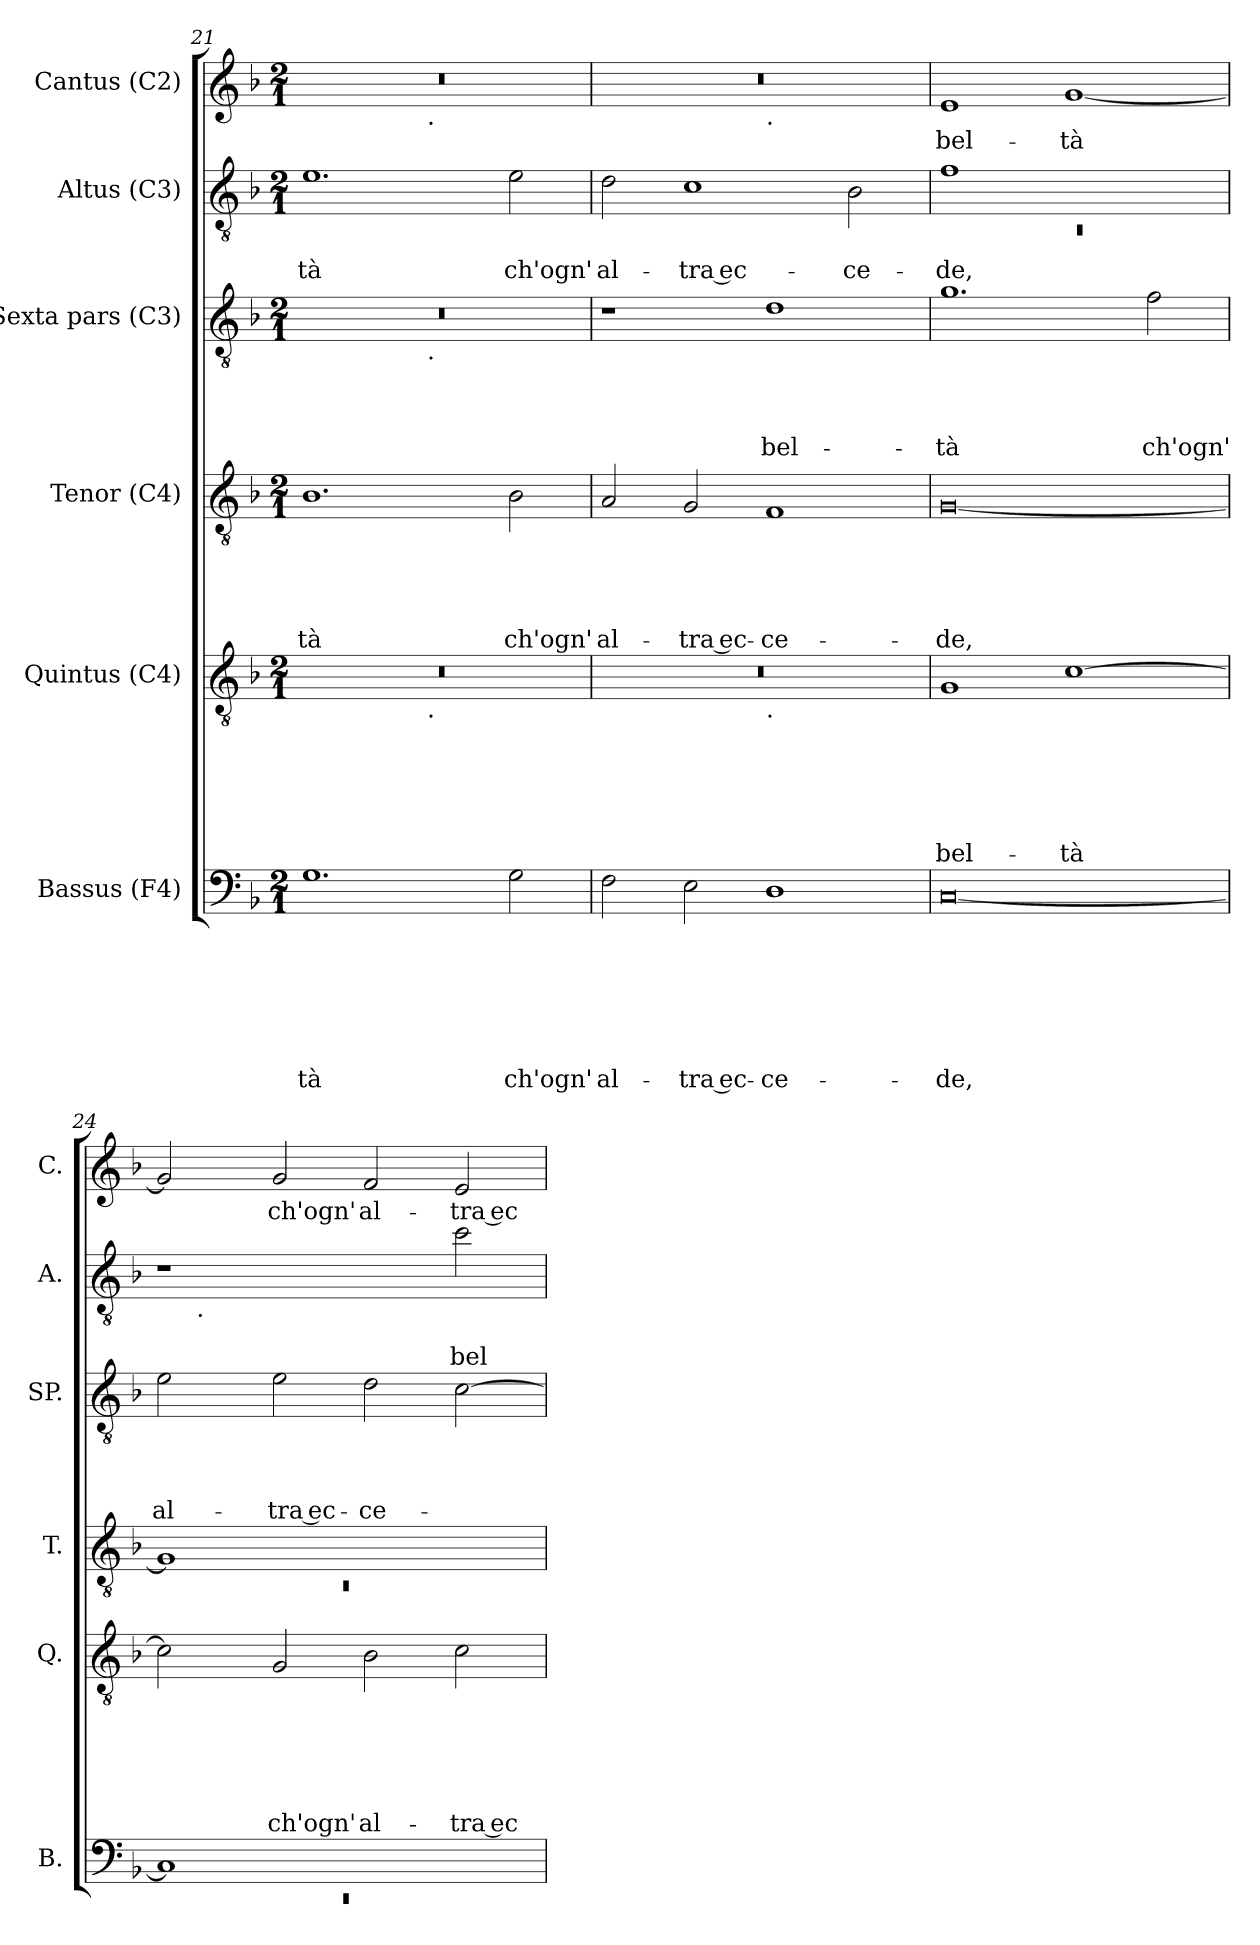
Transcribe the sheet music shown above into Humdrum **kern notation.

**kern	**text	**text	**text	**text	**text	**text	**text	**kern	**text	**text	**text	**text	**text	**text	**kern	**text	**text	**text	**text	**text	**kern	**text	**text	**text	**text	**kern	**text	**text	**kern	**text
*part6	*part6	*part6	*part6	*part6	*part6	*part6	*part6	*part5	*part5	*part5	*part5	*part5	*part5	*part5	*part4	*part4	*part4	*part4	*part4	*part4	*part3	*part3	*part3	*part3	*part3	*part2	*part2	*part2	*part1	*part1
*staff6	*staff6	*staff6	*staff6	*staff6	*staff6	*staff6	*staff6	*staff5	*staff5	*staff5	*staff5	*staff5	*staff5	*staff5	*staff4	*staff4	*staff4	*staff4	*staff4	*staff4	*staff3	*staff3	*staff3	*staff3	*staff3	*staff2	*staff2	*staff2	*staff1	*staff1
*I"Bassus (F4)	*	*	*	*	*	*	*	*I"Quintus (C4)	*	*	*	*	*	*	*I"Tenor (C4)	*	*	*	*	*	*I"Sexta pars (C3)	*	*	*	*	*I"Altus (C3)	*	*	*I"Cantus (C2)	*
*I'B.	*	*	*	*	*	*	*	*I'Q.	*	*	*	*	*	*	*I'T.	*	*	*	*	*	*I'SP.	*	*	*	*	*I'A.	*	*	*I'C.	*
!!LO:LB:g=z
*clefF4	*	*	*	*	*	*	*	*clefGv2	*	*	*	*	*	*	*clefGv2	*	*	*	*	*	*clefGv2	*	*	*	*	*clefGv2	*	*	*clefG2	*
*k[b-]	*	*	*	*	*	*	*	*k[b-]	*	*	*	*	*	*	*k[b-]	*	*	*	*	*	*k[b-]	*	*	*	*	*k[b-]	*	*	*k[b-]	*
*F:	*	*	*	*	*	*	*	*F:	*	*	*	*	*	*	*F:	*	*	*	*	*	*F:	*	*	*	*	*F:	*	*	*F:	*
*M2/1	*	*	*	*	*	*	*	*M2/1	*	*	*	*	*	*	*M2/1	*	*	*	*	*	*M2/1	*	*	*	*	*M2/1	*	*	*M2/1	*
=21	=21	=21	=21	=21	=21	=21	=21	=21	=21	=21	=21	=21	=21	=21	=21	=21	=21	=21	=21	=21	=21	=21	=21	=21	=21	=21	=21	=21	=21	=21
!	!	!	!	!	!	!	!LO:LY:b	!	!	!	!	!	!	!	!	!	!	!	!	!LO:LY:b	!	!	!	!	!	!	!	!LO:LY:b	!	!
*	*	*	*	*	*	*	*	*^	*	*	*	*	*	*	*	*	*	*	*	*	*^	*	*	*	*	*	*	*	*^	*
1.G	.	.	.	.	.	.	-tà	0r	1ryy	.	.	.	.	.	.	1.B-	.	.	.	.	-tà	0r	1ryy	.	.	.	.	1.e	.	-tà	0r	1ryy	.
!	!	!	!	!	!	!	!	!	!	!	!	!	!	!	!	!	!	!	!	!	!	!	!	!	!	!	!	!	!	!	!	!LO:TX:b:t=.	!
!	!	!	!	!	!	!	!	!	!	!	!	!	!	!	!	!	!	!	!	!	!	!	!LO:TX:b:t=.	!	!	!	!	!	!	!	!	!	!
!	!	!	!	!	!	!	!	!	!LO:TX:b:t=.	!	!	!	!	!	!	!	!	!	!	!	!	!	!	!	!	!	!	!	!	!	!	!	!
.	.	.	.	.	.	.	.	.	1ryy	.	.	.	.	.	.	.	.	.	.	.	.	.	1ryy	.	.	.	.	.	.	.	.	1ryy	.
!	!	!	!	!	!	!	!LO:LY:b	!	!	!	!	!	!	!	!	!	!	!	!	!	!LO:LY:b	!	!	!	!	!	!	!	!	!LO:LY:b	!	!	!
2G\	.	.	.	.	.	.	ch'ogn'	.	.	.	.	.	.	.	.	2B-\	.	.	.	.	ch'ogn'	.	.	.	.	.	.	2e\	.	ch'ogn'	.	.	.
=22	=22	=22	=22	=22	=22	=22	=22	=22	=22	=22	=22	=22	=22	=22	=22	=22	=22	=22	=22	=22	=22	=22	=22	=22	=22	=22	=22	=22	=22	=22	=22	=22	=22
!	!	!	!	!	!	!	!LO:LY:b	!	!	!	!	!	!	!	!	!	!	!	!	!	!LO:LY:b	!	!	!	!	!	!	!	!	!LO:LY:b	!	!	!
*	*	*	*	*	*	*	*	*	*	*	*	*	*	*	*	*	*	*	*	*	*	*v	*v	*	*	*	*	*	*	*	*	*	*
2F\	.	.	.	.	.	.	al-	0r	1ryy	.	.	.	.	.	.	2A/	.	.	.	.	al-	1r	.	.	.	.	2d\	.	al-	0r	1ryy	.
!	!	!	!	!	!	!	!LO:LY:b:rj	!	!	!	!	!	!	!	!	!	!	!	!	!	!LO:LY:b:rj	!	!	!	!	!	!	!	!LO:LY:b:rj	!	!	!
2E\	.	.	.	.	.	.	-tra ec-	.	.	.	.	.	.	.	.	2G/	.	.	.	.	-tra ec-	.	.	.	.	.	1c	.	-tra ec-	.	.	.
!	!	!	!	!	!	!	!	!	!	!	!	!	!	!	!	!	!	!	!	!	!	!	!	!	!	!	!	!	!	!	!LO:TX:b:t=.	!
!	!	!	!	!	!	!	!	!	!LO:TX:b:t=.	!	!	!	!	!	!	!	!	!	!	!	!	!	!	!	!	!	!	!	!	!	!	!
!	!	!	!	!	!	!	!LO:LY:b	!	!	!	!	!	!	!	!	!	!	!	!	!	!LO:LY:b	!	!	!	!	!LO:LY:b	!	!	!	!	!	!
1D	.	.	.	.	.	.	-ce-	.	1ryy	.	.	.	.	.	.	1F	.	.	.	.	-ce-	1d	.	.	.	bel-	.	.	.	.	1ryy	.
!	!	!	!	!	!	!	!	!	!	!	!	!	!	!	!	!	!	!	!	!	!	!	!	!	!	!	!	!	!LO:LY:b	!	!	!
.	.	.	.	.	.	.	.	.	.	.	.	.	.	.	.	.	.	.	.	.	.	.	.	.	.	.	2B-\	.	-ce-	.	.	.
=23	=23	=23	=23	=23	=23	=23	=23	=23	=23	=23	=23	=23	=23	=23	=23	=23	=23	=23	=23	=23	=23	=23	=23	=23	=23	=23	=23	=23	=23	=23	=23	=23
*	*	*	*	*	*	*	*	*	*	*	*	*	*	*	*	*	*	*	*	*	*	*	*	*	*	*	*^	*	*	*	*	*
!	!	!	!	!	!	!	!LO:LY:b	!	!	!	!	!	!	!	!LO:LY:b	!	!	!	!	!	!LO:LY:b	!	!	!	!	!LO:LY:b	!	!LO:N:vis=1	!	!LO:LY:b	!	!	!LO:LY:b
*	*	*	*	*	*	*	*	*v	*v	*	*	*	*	*	*	*	*	*	*	*	*	*	*	*	*	*	*	*	*	*	*v	*v	*
[<0C	.	.	.	.	.	.	-de,	1G	.	.	.	.	.	bel-	[<0G	.	.	.	.	-de,	1.g	.	.	.	-tà	1f	0rC	.	-de,	1e	bel-
!	!	!	!	!	!	!	!	!	!	!	!	!	!	!LO:LY:b	!	!	!	!	!	!	!	!	!	!	!	!	!	!	!	!	!LO:LY:b
.	.	.	.	.	.	.	.	[>1c	.	.	.	.	.	-tà	.	.	.	.	.	.	.	.	.	.	.	1ryy	.	.	.	[<1g	-tà
!	!	!	!	!	!	!	!	!	!	!	!	!	!	!	!	!	!	!	!	!	!	!	!	!	!LO:LY:b	!	!	!	!	!	!
.	.	.	.	.	.	.	.	.	.	.	.	.	.	.	.	.	.	.	.	.	2f\	.	.	.	ch'ogn'	.	.	.	.	.	.
=24	=24	=24	=24	=24	=24	=24	=24	=24	=24	=24	=24	=24	=24	=24	=24	=24	=24	=24	=24	=24	=24	=24	=24	=24	=24	=24	=24	=24	=24	=24	=24
*^	*	*	*	*	*	*	*	*	*	*	*	*	*	*	*^	*	*	*	*	*	*	*	*	*	*	*	*	*	*	*	*
!	!LO:N:vis=1	!	!	!	!	!	!	!	!	!	!	!	!	!	!	!	!LO:N:vis=1	!	!	!	!	!	!	!	!	!	!LO:LY:b	!	!	!	!	!	!
1C]	0rEE	.	.	.	.	.	.	.	2c\]	.	.	.	.	.	.	1G]	0rC	.	.	.	.	.	2e\	.	.	.	al-	1r	8ryy	.	.	2g/]	.
!	!	!	!	!	!	!	!	!	!	!	!	!	!	!	!	!	!	!	!	!	!	!	!	!	!	!	!	!	!LO:TX:b:t=.	!	!	!	!
.	.	.	.	.	.	.	.	.	.	.	.	.	.	.	.	.	.	.	.	.	.	.	.	.	.	.	.	.	1...ryy	.	.	.	.
!	!	!	!	!	!	!	!	!	!	!	!	!	!	!	!LO:LY:b	!	!	!	!	!	!	!	!	!	!	!	!LO:LY:b:rj	!	!	!	!	!	!LO:LY:b
.	.	.	.	.	.	.	.	.	2G/	.	.	.	.	.	ch'ogn'	.	.	.	.	.	.	.	2e\	.	.	.	-tra ec-	.	.	.	.	2g/	ch'ogn'
!	!	!	!	!	!	!	!	!	!	!	!	!	!	!	!LO:LY:b	!	!	!	!	!	!	!	!	!	!	!	!LO:LY:b	!	!	!	!	!	!LO:LY:b
1ryy	.	.	.	.	.	.	.	.	2B-\	.	.	.	.	.	al-	1ryy	.	.	.	.	.	.	2d\	.	.	.	-ce-	2ryy	.	.	.	2f/	al-
!	!	!	!	!	!	!	!	!	!	!	!	!	!	!	!LO:LY:b:rj	!	!	!	!	!	!	!	!	!	!	!	!	!	!	!	!LO:LY:b	!	!LO:LY:b:rj
.	.	.	.	.	.	.	.	.	2c\	.	.	.	.	.	-tra ec-	.	.	.	.	.	.	.	[>2c\	.	.	.	.	2cc\	.	.	bel-	2e/	-tra ec-
*v	*v	*	*	*	*	*	*	*	*	*	*	*	*	*	*	*v	*v	*	*	*	*	*	*	*	*	*	*	*v	*v	*	*	*	*
=	=	=	=	=	=	=	=	=	=	=	=	=	=	=	=	=	=	=	=	=	=	=	=	=	=	=	=	=	=	=
*-	*-	*-	*-	*-	*-	*-	*-	*-	*-	*-	*-	*-	*-	*-	*-	*-	*-	*-	*-	*-	*-	*-	*-	*-	*-	*-	*-	*-	*-	*-
